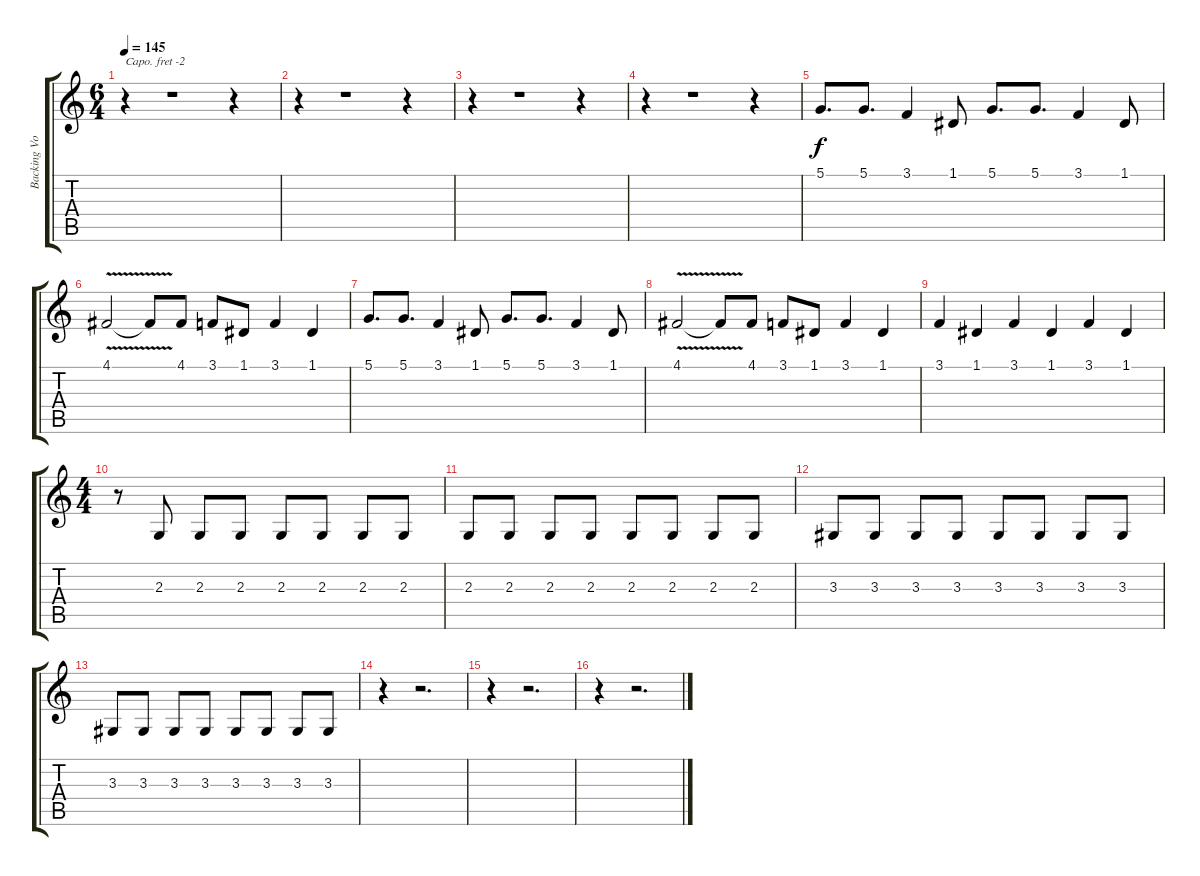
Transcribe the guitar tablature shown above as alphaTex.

\track ("Backing Vocals" "Backing Vo") {instrument cello}
\staff {score tabs}
\capo -2
\tuning (E4 B3 G3 D3 A2 D2) {hide}
\ts (6 4)
\tempo 145
\clef g2
\ks c
r.4{dy f} r.1 r.4 |
r.4 r.1 r.4 |
r.4 r.1 r.4 |
r.4 r.1 r.4 |
5.1.8{d} 5.1.8{d} 3.1.4 1.1.8 5.1.8{d} 5.1.8{d} 3.1.4 1.1.8 |
4.1{v}.2 4.1{v t}.8 4.1.8 3.1.8 1.1.8 3.1.4 1.1.4 |
5.1.8{d} 5.1.8{d} 3.1.4 1.1.8 5.1.8{d} 5.1.8{d} 3.1.4 1.1.8 |
4.1{v}.2 4.1{v t}.8 4.1.8 3.1.8 1.1.8 3.1.4 1.1.4 |
3.1.4 1.1.4 3.1.4 1.1.4 3.1.4 1.1.4 |
\ts (4 4)
r.8 2.3.8 2.3.8 2.3.8 2.3.8 2.3.8 2.3.8 2.3.8 |
2.3.8 2.3.8 2.3.8 2.3.8 2.3.8 2.3.8 2.3.8 2.3.8 |
3.3.8 3.3.8 3.3.8 3.3.8 3.3.8 3.3.8 3.3.8 3.3.8 |
3.3.8 3.3.8 3.3.8 3.3.8 3.3.8 3.3.8 3.3.8 3.3.8 |
r.4 r.2{d} |
r.4 r.2{d} |
r.4 r.2{d}
